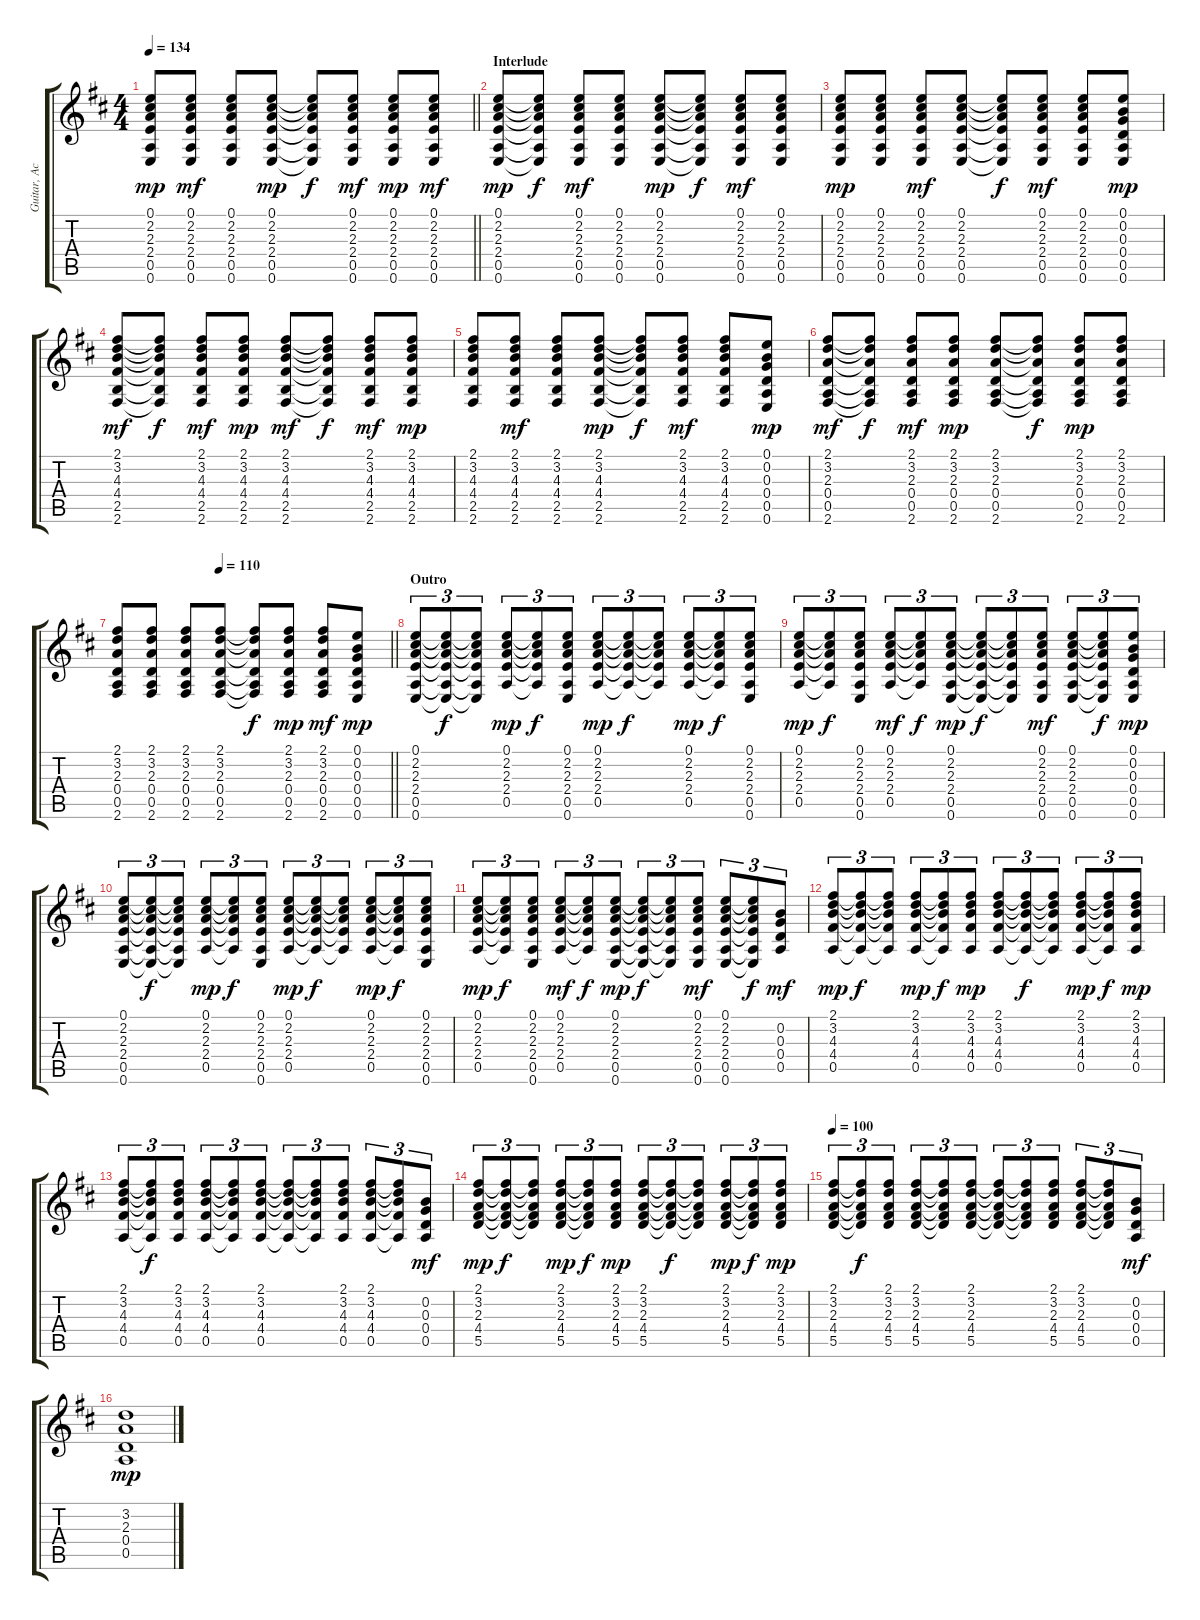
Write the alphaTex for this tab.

\track ("Guitar, Acoustic" "Guitar, Ac") {instrument acousticguitarsteel}
\staff {score tabs}
\tuning (E4 B3 G3 D3 A2 E2) {hide}
\ts (4 4)
\tempo 134
\clef g2
\barLineRight lightlight
\ks d
(0.1 2.2 2.3 2.4 0.5 0.6).8{dy mp} (0.1 2.2 2.3 2.4 0.5 0.6).8{dy mf} (0.1 2.2 2.3 2.4 0.5 0.6).8 (0.1 2.2 2.3 2.4 0.5 0.6).8{dy mp} (0.1{t} 2.2{t} 2.3{t} 2.4{t} 0.5{t} 0.6{t}).8{dy f} (0.1 2.2 2.3 2.4 0.5 0.6).8{dy mf} (0.1 2.2 2.3 2.4 0.5 0.6).8{dy mp} (0.1 2.2 2.3 2.4 0.5 0.6).8{dy mf} |
\section ("" "Interlude")
(0.1 2.2 2.3 2.4 0.5 0.6).8{dy mp} (0.1{t} 2.2{t} 2.3{t} 2.4{t} 0.5{t} 0.6{t}).8{dy f} (0.1 2.2 2.3 2.4 0.5 0.6).8{dy mf} (0.1 2.2 2.3 2.4 0.5 0.6).8 (0.1 2.2 2.3 2.4 0.5 0.6).8{dy mp} (0.1{t} 2.2{t} 2.3{t} 2.4{t} 0.5{t} 0.6{t}).8{dy f} (0.1 2.2 2.3 2.4 0.5 0.6).8{dy mf} (0.1 2.2 2.3 2.4 0.5 0.6).8 |
(0.1 2.2 2.3 2.4 0.5 0.6).8{dy mp} (0.1 2.2 2.3 2.4 0.5 0.6).8 (0.1 2.2 2.3 2.4 0.5 0.6).8{dy mf} (0.1 2.2 2.3 2.4 0.5 0.6).8 (0.1{t} 2.2{t} 2.3{t} 2.4{t} 0.5{t} 0.6{t}).8{dy f} (0.1 2.2 2.3 2.4 0.5 0.6).8{dy mf} (0.1 2.2 2.3 2.4 0.5 0.6).8 (0.1 0.2 0.3 0.4 0.5 0.6).8{dy mp} |
(2.1 3.2 4.3 4.4 2.5 2.6).8{dy mf} (2.1{t} 3.2{t} 4.3{t} 4.4{t} 2.5{t} 2.6{t}).8{dy f} (2.1 3.2 4.3 4.4 2.5 2.6).8{dy mf} (2.1 3.2 4.3 4.4 2.5 2.6).8{dy mp} (2.1 3.2 4.3 4.4 2.5 2.6).8{dy mf} (2.1{t} 3.2{t} 4.3{t} 4.4{t} 2.5{t} 2.6{t}).8{dy f} (2.1 3.2 4.3 4.4 2.5 2.6).8{dy mf} (2.1 3.2 4.3 4.4 2.5 2.6).8{dy mp} |
(2.1 3.2 4.3 4.4 2.5 2.6).8 (2.1 3.2 4.3 4.4 2.5 2.6).8{dy mf} (2.1 3.2 4.3 4.4 2.5 2.6).8 (2.1 3.2 4.3 4.4 2.5 2.6).8{dy mp} (2.1{t} 3.2{t} 4.3{t} 4.4{t} 2.5{t} 2.6{t}).8{dy f} (2.1 3.2 4.3 4.4 2.5 2.6).8{dy mf} (2.1 3.2 4.3 4.4 2.5 2.6).8 (0.1 0.2 0.3 0.4 0.5 0.6).8{dy mp} |
(2.1 3.2 2.3 0.4 0.5 2.6).8{dy mf} (2.1{t} 3.2{t} 2.3{t} 0.4{t} 0.5{t} 2.6{t}).8{dy f} (2.1 3.2 2.3 0.4 0.5 2.6).8{dy mf} (2.1 3.2 2.3 0.4 0.5 2.6).8{dy mp} (2.1 3.2 2.3 0.4 0.5 2.6).8 (2.1{t} 3.2{t} 2.3{t} 0.4{t} 0.5{t} 2.6{t}).8{dy f} (2.1 3.2 2.3 0.4 0.5 2.6).8{dy mp} (2.1 3.2 2.3 0.4 0.5 2.6).8 |
\tempo (110 0.375)
\barLineRight lightlight
(2.1 3.2 2.3 0.4 0.5 2.6).8 (2.1 3.2 2.3 0.4 0.5 2.6).8 (2.1 3.2 2.3 0.4 0.5 2.6).8 (2.1 3.2 2.3 0.4 0.5 2.6).8 (2.1{t} 3.2{t} 2.3{t} 0.4{t} 0.5{t} 2.6{t}).8{dy f} (2.1 3.2 2.3 0.4 0.5 2.6).8{dy mp} (2.1 3.2 2.3 0.4 0.5 2.6).8{dy mf} (0.1 0.2 0.3 0.4 0.5 0.6).8{dy mp} |
\section ("" "Outro")
(0.1 2.2 2.3 2.4 0.5 0.6).8{tu (3 2)} (0.1{t} 2.2{t} 2.3{t} 2.4{t} 0.5{t} 0.6{t}).8{tu (3 2) dy f} (0.1{t} 2.2{t} 2.3{t} 2.4{t} 0.5{t} 0.6{t}).8{tu (3 2)} (0.1 2.2 2.3 2.4 0.5).8{tu (3 2) dy mp} (0.1{t} 2.2{t} 2.3{t} 2.4{t} 0.5{t}).8{tu (3 2) dy f} (0.1 2.2 2.3 2.4 0.5 0.6).8{tu (3 2)} (0.1 2.2 2.3 2.4 0.5).8{tu (3 2) dy mp} (0.1{t} 2.2{t} 2.3{t} 2.4{t} 0.5{t}).8{tu (3 2) dy f} (0.1{t} 2.2{t} 2.3{t} 2.4{t} 0.5{t}).8{tu (3 2)} (0.1 2.2 2.3 2.4 0.5).8{tu (3 2) dy mp} (0.1{t} 2.2{t} 2.3{t} 2.4{t} 0.5{t}).8{tu (3 2) dy f} (0.1 2.2 2.3 2.4 0.5 0.6).8{tu (3 2)} |
(0.1 2.2 2.3 2.4 0.5).8{tu (3 2) dy mp} (0.1{t} 2.2{t} 2.3{t} 2.4{t} 0.5{t}).8{tu (3 2) dy f} (0.1 2.2 2.3 2.4 0.5 0.6).8{tu (3 2)} (0.1 2.2 2.3 2.4 0.5).8{tu (3 2) dy mf} (0.1{t} 2.2{t} 2.3{t} 2.4{t} 0.5{t}).8{tu (3 2) dy f} (0.1 2.2 2.3 2.4 0.5 0.6).8{tu (3 2) dy mp} (0.1{t} 2.2{t} 2.3{t} 2.4{t} 0.5{t} 0.6{t}).8{tu (3 2) dy f} (0.1{t} 2.2{t} 2.3{t} 2.4{t} 0.5{t} 0.6{t}).8{tu (3 2)} (0.1 2.2 2.3 2.4 0.5 0.6).8{tu (3 2) dy mf} (0.1 2.2 2.3 2.4 0.5 0.6).8{tu (3 2)} (0.1{t} 2.2{t} 2.3{t} 2.4{t} 0.5{t} 0.6{t}).8{tu (3 2) dy f} (0.1 0.2 0.3 0.4 0.5 0.6).8{tu (3 2) dy mp} |
(0.1 2.2 2.3 2.4 0.5 0.6).8{tu (3 2)} (0.1{t} 2.2{t} 2.3{t} 2.4{t} 0.5{t} 0.6{t}).8{tu (3 2) dy f} (0.1{t} 2.2{t} 2.3{t} 2.4{t} 0.5{t} 0.6{t}).8{tu (3 2)} (0.1 2.2 2.3 2.4 0.5).8{tu (3 2) dy mp} (0.1{t} 2.2{t} 2.3{t} 2.4{t} 0.5{t}).8{tu (3 2) dy f} (0.1 2.2 2.3 2.4 0.5 0.6).8{tu (3 2)} (0.1 2.2 2.3 2.4 0.5).8{tu (3 2) dy mp} (0.1{t} 2.2{t} 2.3{t} 2.4{t} 0.5{t}).8{tu (3 2) dy f} (0.1{t} 2.2{t} 2.3{t} 2.4{t} 0.5{t}).8{tu (3 2)} (0.1 2.2 2.3 2.4 0.5).8{tu (3 2) dy mp} (0.1{t} 2.2{t} 2.3{t} 2.4{t} 0.5{t}).8{tu (3 2) dy f} (0.1 2.2 2.3 2.4 0.5 0.6).8{tu (3 2)} |
(0.1 2.2 2.3 2.4 0.5).8{tu (3 2) dy mp} (0.1{t} 2.2{t} 2.3{t} 2.4{t} 0.5{t}).8{tu (3 2) dy f} (0.1 2.2 2.3 2.4 0.5 0.6).8{tu (3 2)} (0.1 2.2 2.3 2.4 0.5).8{tu (3 2) dy mf} (0.1{t} 2.2{t} 2.3{t} 2.4{t} 0.5{t}).8{tu (3 2) dy f} (0.1 2.2 2.3 2.4 0.5 0.6).8{tu (3 2) dy mp} (0.1{t} 2.2{t} 2.3{t} 2.4{t} 0.5{t} 0.6{t}).8{tu (3 2) dy f} (0.1{t} 2.2{t} 2.3{t} 2.4{t} 0.5{t} 0.6{t}).8{tu (3 2)} (0.1 2.2 2.3 2.4 0.5 0.6).8{tu (3 2) dy mf} (0.1 2.2 2.3 2.4 0.5 0.6).8{tu (3 2)} (0.1{t} 2.2{t} 2.3{t} 2.4{t} 0.5{t} 0.6{t}).8{tu (3 2) dy f} (0.2 0.3 0.4 0.5).8{tu (3 2) dy mf} |
(2.1 3.2 4.3 4.4 0.5).8{tu (3 2) dy mp} (2.1{t} 3.2{t} 4.3{t} 4.4{t} 0.5{t}).8{tu (3 2) dy f} (2.1{t} 3.2{t} 4.3{t} 4.4{t} 0.5{t}).8{tu (3 2)} (2.1 3.2 4.3 4.4 0.5).8{tu (3 2) dy mp} (2.1{t} 3.2{t} 4.3{t} 4.4{t} 0.5{t}).8{tu (3 2) dy f} (2.1 3.2 4.3 4.4 0.5).8{tu (3 2) dy mp} (2.1 3.2 4.3 4.4 0.5).8{tu (3 2)} (2.1{t} 3.2{t} 4.3{t} 4.4{t} 0.5{t}).8{tu (3 2) dy f} (2.1{t} 3.2{t} 4.3{t} 4.4{t} 0.5{t}).8{tu (3 2)} (2.1 3.2 4.3 4.4 0.5).8{tu (3 2) dy mp} (2.1{t} 3.2{t} 4.3{t} 4.4{t} 0.5{t}).8{tu (3 2) dy f} (2.1 3.2 4.3 4.4 0.5).8{tu (3 2) dy mp} |
(2.1 3.2 4.3 4.4 0.5).8{tu (3 2)} (2.1{t} 3.2{t} 4.3{t} 4.4{t} 0.5{t}).8{tu (3 2) dy f} (2.1 3.2 4.3 4.4 0.5).8{tu (3 2)} (2.1 3.2 4.3 4.4 0.5).8{tu (3 2)} (2.1{t} 3.2{t} 4.3{t} 4.4{t} 0.5{t}).8{tu (3 2)} (2.1 3.2 4.3 4.4 0.5).8{tu (3 2)} (2.1{t} 3.2{t} 4.3{t} 4.4{t} 0.5{t}).8{tu (3 2)} (2.1{t} 3.2{t} 4.3{t} 4.4{t} 0.5{t}).8{tu (3 2)} (2.1 3.2 4.3 4.4 0.5).8{tu (3 2)} (2.1 3.2 4.3 4.4 0.5).8{tu (3 2)} (2.1{t} 3.2{t} 4.3{t} 4.4{t} 0.5{t}).8{tu (3 2)} (0.2 0.3 0.4 0.5).8{tu (3 2) dy mf} |
(2.1 3.2 2.3 4.4 5.5).8{tu (3 2) dy mp} (2.1{t} 3.2{t} 2.3{t} 4.4{t} 5.5{t}).8{tu (3 2) dy f} (2.1{t} 3.2{t} 2.3{t} 4.4{t} 5.5{t}).8{tu (3 2)} (2.1 3.2 2.3 4.4 5.5).8{tu (3 2) dy mp} (2.1{t} 3.2{t} 2.3{t} 4.4{t} 5.5{t}).8{tu (3 2) dy f} (2.1 3.2 2.3 4.4 5.5).8{tu (3 2) dy mp} (2.1 3.2 2.3 4.4 5.5).8{tu (3 2)} (2.1{t} 3.2{t} 2.3{t} 4.4{t} 5.5{t}).8{tu (3 2) dy f} (2.1{t} 3.2{t} 2.3{t} 4.4{t} 5.5{t}).8{tu (3 2)} (2.1 3.2 2.3 4.4 5.5).8{tu (3 2) dy mp} (2.1{t} 3.2{t} 2.3{t} 4.4{t} 5.5{t}).8{tu (3 2) dy f} (2.1 3.2 2.3 4.4 5.5).8{tu (3 2) dy mp} |
\tempo 100
(2.1 3.2 2.3 4.4 5.5).8{tu (3 2)} (2.1{t} 3.2{t} 2.3{t} 4.4{t} 5.5{t}).8{tu (3 2) dy f} (2.1 3.2 2.3 4.4 5.5).8{tu (3 2)} (2.1 3.2 2.3 4.4 5.5).8{tu (3 2)} (2.1{t} 3.2{t} 2.3{t} 4.4{t} 5.5{t}).8{tu (3 2)} (2.1 3.2 2.3 4.4 5.5).8{tu (3 2)} (2.1{t} 3.2{t} 2.3{t} 4.4{t} 5.5{t}).8{tu (3 2)} (2.1{t} 3.2{t} 2.3{t} 4.4{t} 5.5{t}).8{tu (3 2)} (2.1 3.2 2.3 4.4 5.5).8{tu (3 2)} (2.1 3.2 2.3 4.4 5.5).8{tu (3 2)} (2.1{t} 3.2{t} 2.3{t} 4.4{t} 5.5{t}).8{tu (3 2)} (0.2 0.3 0.4 0.5).8{tu (3 2) dy mf} |
(3.2 2.3 0.4 0.5).1{dy mp}
